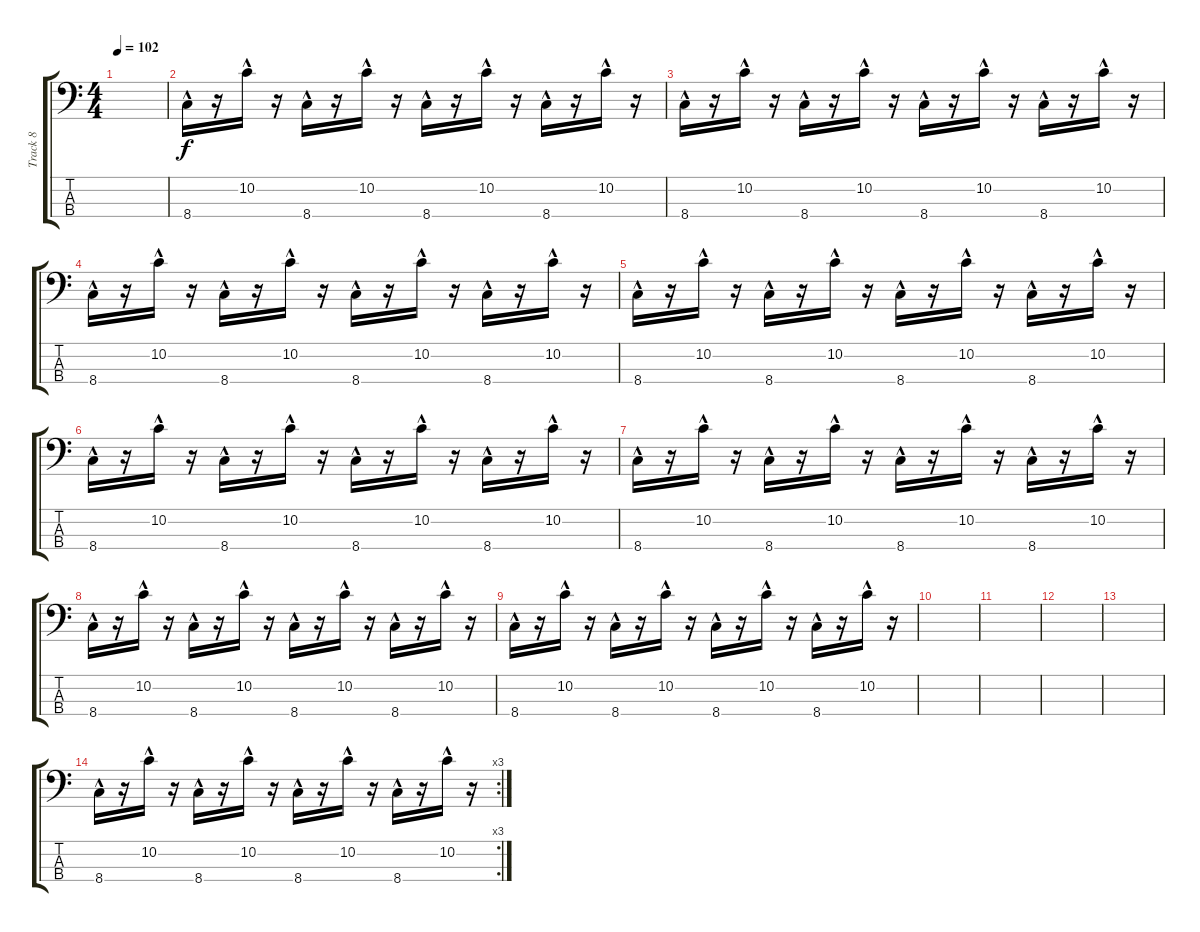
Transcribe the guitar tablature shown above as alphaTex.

\track ("Track 8" "Track 8") {instrument slapbass1}
\staff {score tabs}
\tuning (G2 D2 A1 E1) {hide}
\ts (4 4)
\tempo 102
\clef f4
\ks c
|
8.4{hac}.16 r.16 10.2{hac}.16 r.16 8.4{hac}.16 r.16 10.2{hac}.16 r.16 8.4{hac}.16 r.16 10.2{hac}.16 r.16 8.4{hac}.16 r.16 10.2{hac}.16 r.16 |
8.4{hac}.16 r.16 10.2{hac}.16 r.16 8.4{hac}.16 r.16 10.2{hac}.16 r.16 8.4{hac}.16 r.16 10.2{hac}.16 r.16 8.4{hac}.16 r.16 10.2{hac}.16 r.16 |
8.4{hac}.16 r.16 10.2{hac}.16 r.16 8.4{hac}.16 r.16 10.2{hac}.16 r.16 8.4{hac}.16 r.16 10.2{hac}.16 r.16 8.4{hac}.16 r.16 10.2{hac}.16 r.16 |
8.4{hac}.16 r.16 10.2{hac}.16 r.16 8.4{hac}.16 r.16 10.2{hac}.16 r.16 8.4{hac}.16 r.16 10.2{hac}.16 r.16 8.4{hac}.16 r.16 10.2{hac}.16 r.16 |
8.4{hac}.16 r.16 10.2{hac}.16 r.16 8.4{hac}.16 r.16 10.2{hac}.16 r.16 8.4{hac}.16 r.16 10.2{hac}.16 r.16 8.4{hac}.16 r.16 10.2{hac}.16 r.16 |
8.4{hac}.16 r.16 10.2{hac}.16 r.16 8.4{hac}.16 r.16 10.2{hac}.16 r.16 8.4{hac}.16 r.16 10.2{hac}.16 r.16 8.4{hac}.16 r.16 10.2{hac}.16 r.16 |
8.4{hac}.16 r.16 10.2{hac}.16 r.16 8.4{hac}.16 r.16 10.2{hac}.16 r.16 8.4{hac}.16 r.16 10.2{hac}.16 r.16 8.4{hac}.16 r.16 10.2{hac}.16 r.16 |
8.4{hac}.16 r.16 10.2{hac}.16 r.16 8.4{hac}.16 r.16 10.2{hac}.16 r.16 8.4{hac}.16 r.16 10.2{hac}.16 r.16 8.4{hac}.16 r.16 10.2{hac}.16 r.16 |
|
|
|
|
\rc 3
8.4{hac}.16 r.16 10.2{hac}.16 r.16 8.4{hac}.16 r.16 10.2{hac}.16 r.16 8.4{hac}.16 r.16 10.2{hac}.16 r.16 8.4{hac}.16 r.16 10.2{hac}.16 r.16
